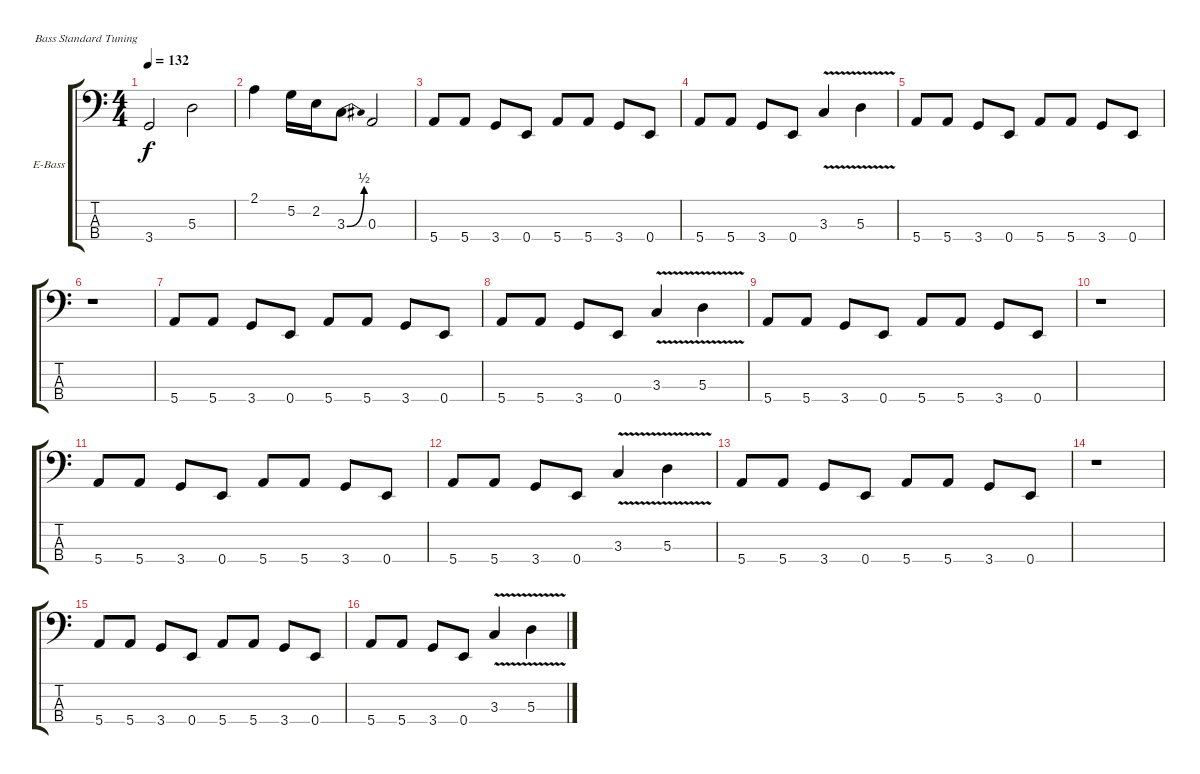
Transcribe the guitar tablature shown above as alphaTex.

\bracketExtendMode groupsimilarinstruments
\firstSystemTrackNameOrientation horizontal
\otherSystemsTrackNameOrientation horizontal
\track ("bass" "E-Bass") {instrument slapbass1}
\staff {score tabs}
\tuning (G2 D2 A1 E1)
\ts (4 4)
\tempo 132
\clef f4
\ks c
3.4.2{dy f} 5.3.2 |
2.1.4 5.2.16 2.2.16 3.3{be (bend 0 0 60 2)}.8 0.3.2 |
5.4.8 5.4.8 3.4.8 0.4.8 5.4.8 5.4.8 3.4.8 0.4.8 |
5.4.8 5.4.8 3.4.8 0.4.8 3.3{v}.4 5.3{v}.4 |
5.4.8 5.4.8 3.4.8 0.4.8 5.4.8 5.4.8 3.4.8 0.4.8 |
r.1 |
5.4.8 5.4.8 3.4.8 0.4.8 5.4.8 5.4.8 3.4.8 0.4.8 |
5.4.8 5.4.8 3.4.8 0.4.8 3.3{v}.4 5.3{v}.4 |
5.4.8 5.4.8 3.4.8 0.4.8 5.4.8 5.4.8 3.4.8 0.4.8 |
r.1 |
5.4.8 5.4.8 3.4.8 0.4.8 5.4.8 5.4.8 3.4.8 0.4.8 |
5.4.8 5.4.8 3.4.8 0.4.8 3.3{v}.4 5.3{v}.4 |
5.4.8 5.4.8 3.4.8 0.4.8 5.4.8 5.4.8 3.4.8 0.4.8 |
r.1 |
5.4.8 5.4.8 3.4.8 0.4.8 5.4.8 5.4.8 3.4.8 0.4.8 |
5.4.8 5.4.8 3.4.8 0.4.8 3.3{v}.4 5.3{v}.4
